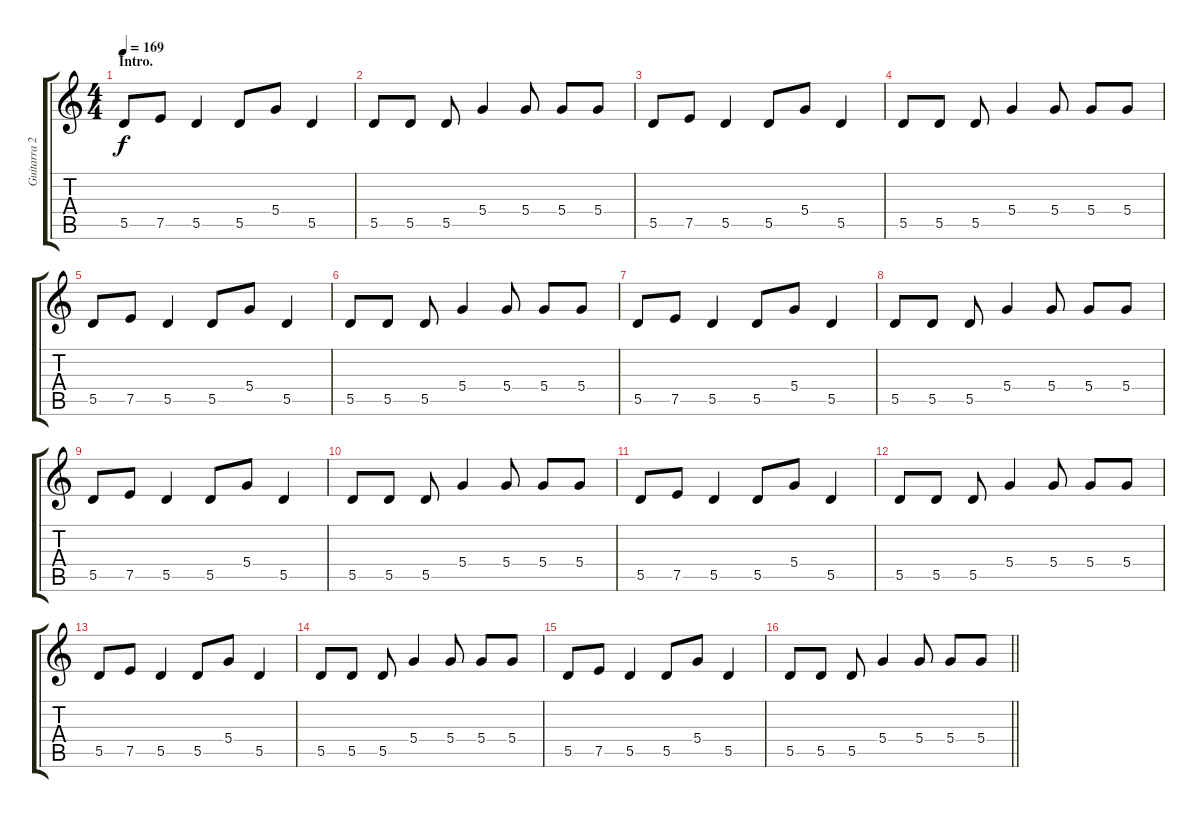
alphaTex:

\track ("Guitarra 2 - Erik" "Guitarra 2") {instrument distortionguitar}
\staff {score tabs}
\tuning (E4 B3 G3 D3 A2 E2) {hide}
\ts (4 4)
\section ("" "Intro.")
\tempo 169
\clef g2
\ks c
5.5.8{dy f instrument distortionguitar} 7.5.8 5.5.4 5.5.8 5.4.8 5.5.4 |
5.5.8 5.5.8 5.5.8 5.4.4 5.4.8 5.4.8 5.4.8 |
5.5.8 7.5.8 5.5.4 5.5.8 5.4.8 5.5.4 |
5.5.8 5.5.8 5.5.8 5.4.4 5.4.8 5.4.8 5.4.8 |
5.5.8 7.5.8 5.5.4 5.5.8 5.4.8 5.5.4 |
5.5.8 5.5.8 5.5.8 5.4.4 5.4.8 5.4.8 5.4.8 |
5.5.8 7.5.8 5.5.4 5.5.8 5.4.8 5.5.4 |
5.5.8 5.5.8 5.5.8 5.4.4 5.4.8 5.4.8 5.4.8 |
5.5.8 7.5.8 5.5.4 5.5.8 5.4.8 5.5.4 |
5.5.8 5.5.8 5.5.8 5.4.4 5.4.8 5.4.8 5.4.8 |
5.5.8 7.5.8 5.5.4 5.5.8 5.4.8 5.5.4 |
5.5.8 5.5.8 5.5.8 5.4.4 5.4.8 5.4.8 5.4.8 |
5.5.8 7.5.8 5.5.4 5.5.8 5.4.8 5.5.4 |
5.5.8 5.5.8 5.5.8 5.4.4 5.4.8 5.4.8 5.4.8 |
5.5.8 7.5.8 5.5.4 5.5.8 5.4.8 5.5.4 |
\barLineRight lightlight
5.5.8 5.5.8 5.5.8 5.4.4 5.4.8 5.4.8 5.4.8
